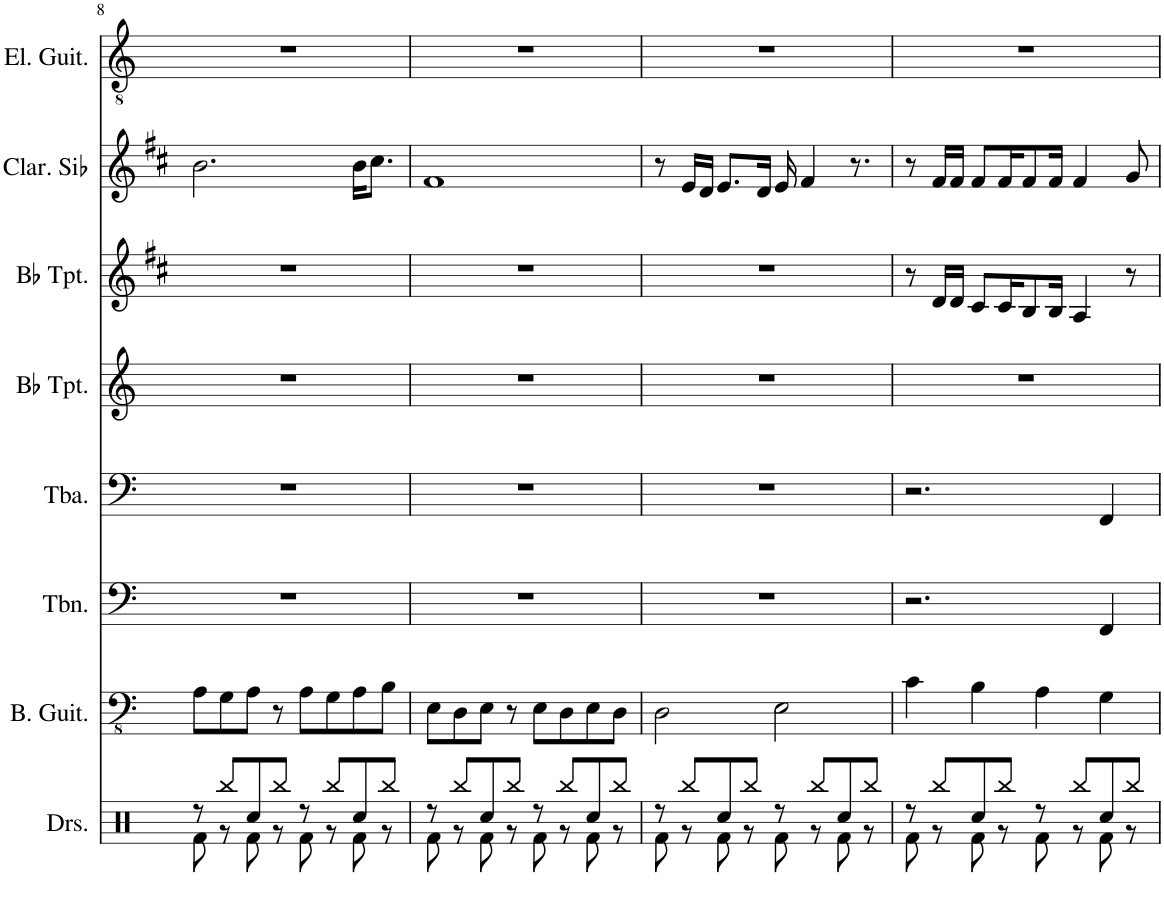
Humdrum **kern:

**kern	**kern	**kern	**kern	**kern	**kern	**kern	**kern
*part8	*part7	*part6	*part5	*part4	*part3	*part2	*part1
*staff8	*staff7	*staff6	*staff5	*staff4	*staff3	*staff2	*staff1
*I"Drumset	*I"Bass Guitar	*I"Trombone	*I"Tuba	*I"Bb Trumpet	*I"Bb Trumpet	*I"Clarinette en Sib	*I"Electric Guitar
*I'Drs.	*I'B. Guit.	*I'Tbn.	*I'Tba.	*I'Bb Tpt.	*I'Bb Tpt.	*I'Clar. Sib	*I'El. Guit.
!!LO:PB:g=z
*clefX	*clefFv4	*clefF4	*clefF4	*clefG2	*clefG2	*clefG2	*clefGv2
*	*	*	*	*Trd1c2	*Trd1c2	*Trd1c2	*
*k[]	*k[]	*k[]	*k[]	*k[]	*k[f#c#]	*k[f#c#]	*k[]
*M4/4	*M4/4	*M4/4	*M4/4	*M4/4	*M4/4	*M4/4	*M4/4
=8	=8	=8	=8	=8	=8	=8	=8
*^	*	*	*	*	*	*	*
8r	8Rf\	8AA\L	1r	1r	1r	1r	2.b\	1r
8Rbb/L	8r	8GG\	.	.	.	.	.	.
8Rcc/	8Rf\	8AA\J	.	.	.	.	.	.
8Rbb/J	8r	8r	.	.	.	.	.	.
8r	8Rf\	8AA\L	.	.	.	.	.	.
8Rbb/L	8r	8GG\	.	.	.	.	.	.
8Rcc/	8Rf\	8AA\	.	.	.	.	16b\KL	.
.	.	.	.	.	.	.	8.cc#\J	.
8Rbb/J	8r	8BB\J	.	.	.	.	.	.
=9	=9	=9	=9	=9	=9	=9	=9	=9
8r	8Rf\	8EE\L	1r	1r	1r	1r	1f#	1r
8Rbb/L	8r	8DD\	.	.	.	.	.	.
8Rcc/	8Rf\	8EE\J	.	.	.	.	.	.
8Rbb/J	8r	8r	.	.	.	.	.	.
8r	8Rf\	8EE\L	.	.	.	.	.	.
8Rbb/L	8r	8DD\	.	.	.	.	.	.
8Rcc/	8Rf\	8EE\	.	.	.	.	.	.
8Rbb/J	8r	8DD\J	.	.	.	.	.	.
=10	=10	=10	=10	=10	=10	=10	=10	=10
8r	8Rf\	2DD\	1r	1r	1r	1r	8r	1r
8Rbb/L	8r	.	.	.	.	.	16e/LL	.
.	.	.	.	.	.	.	16d/JJ	.
8Rcc/	8Rf\	.	.	.	.	.	8.e/L	.
8Rbb/J	8r	.	.	.	.	.	.	.
.	.	.	.	.	.	.	16d/Jk	.
8r	8Rf\	2EE\	.	.	.	.	16e/	.
.	.	.	.	.	.	.	4f#/	.
8Rbb/L	8r	.	.	.	.	.	.	.
8Rcc/	8Rf\	.	.	.	.	.	.	.
.	.	.	.	.	.	.	8.r	.
8Rbb/J	8r	.	.	.	.	.	.	.
=11	=11	=11	=11	=11	=11	=11	=11	=11
8r	8Rf\	4C\	2.r	2.r	1r	8r	8r	1r
8Rbb/L	8r	.	.	.	.	16d/LL	16f#/LL	.
.	.	.	.	.	.	16d/JJ	16f#/JJ	.
8Rcc/	8Rf\	4BB\	.	.	.	8c#/L	8f#/L	.
8Rbb/J	8r	.	.	.	.	16c#/K	16f#/K	.
.	.	.	.	.	.	8B/	8f#/	.
8r	8Rf\	4AA\	.	.	.	.	.	.
.	.	.	.	.	.	16B/Jk	16f#/Jk	.
8Rbb/L	8r	.	.	.	.	4A/	4f#/	.
8Rcc/	8Rf\	4GG\	4FF/	4FF/	.	.	.	.
8Rbb/J	8r	.	.	.	.	8r	8g/	.
*v	*v	*	*	*	*	*	*	*
=	=	=	=	=	=	=	=
*-	*-	*-	*-	*-	*-	*-	*-
